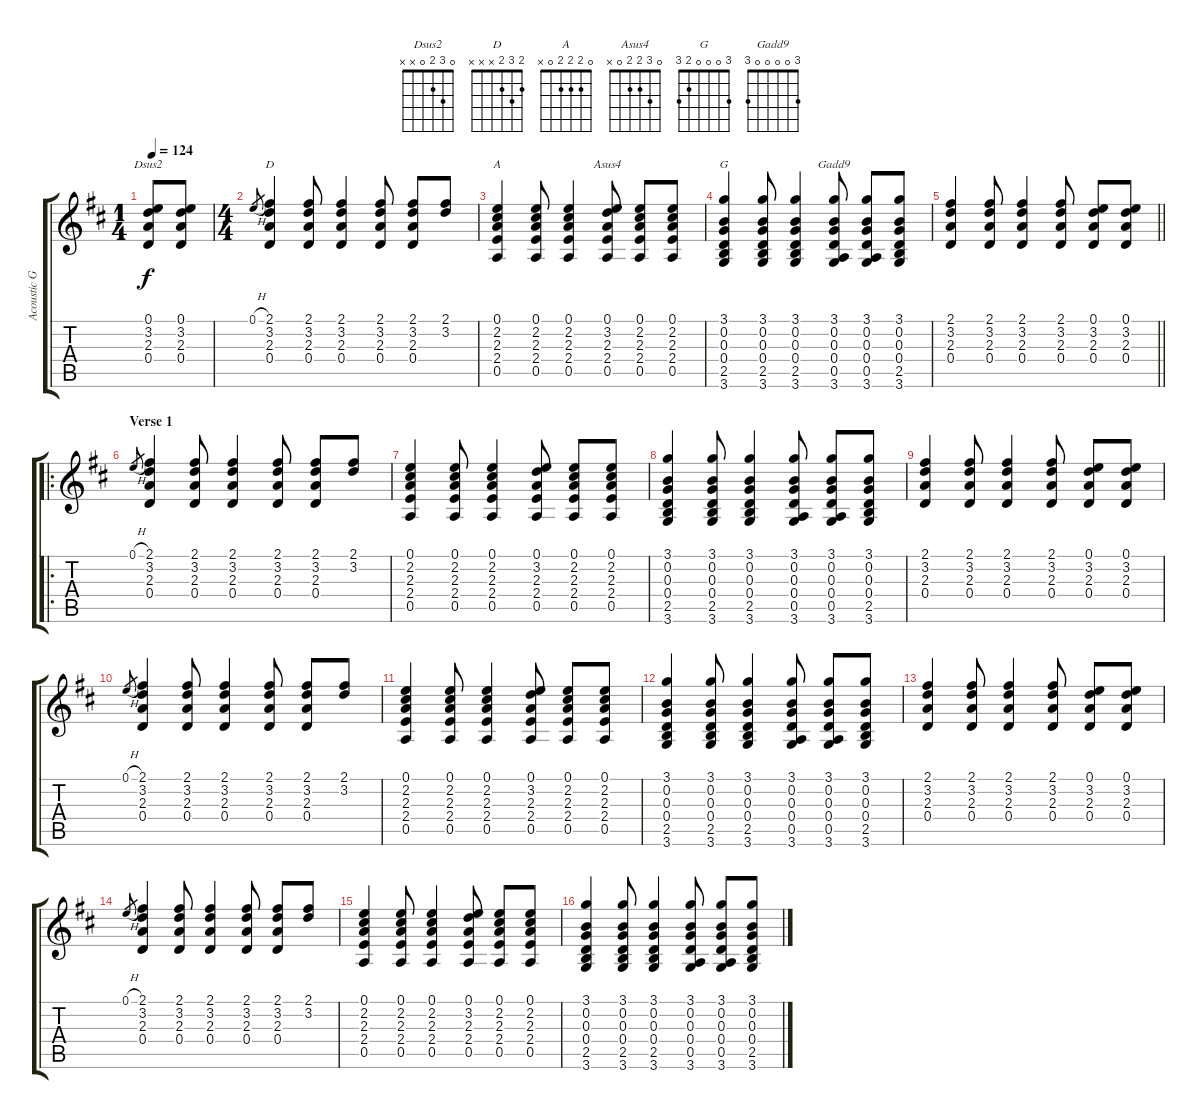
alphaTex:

\track ("Acoustic Guitar (Mick)" "Acoustic G") {instrument acousticguitarsteel}
\staff {score tabs}
\tuning (E4 B3 G3 D3 A2 E2) {hide}
\chord ("Dsus2" 0 3 2 0 x x)
\chord ("D" 2 3 2 x x x)
\chord ("A" 0 2 2 2 0 x)
\chord ("Asus4" 0 3 2 2 0 x)
\chord ("G" 3 0 0 0 2 3)
\chord ("Gadd9" 3 0 0 0 0 3)
\ts (1 4)
\tempo 124
\clef g2
\ks d
(0.1 3.2 2.3 0.4).8{ch "Dsus2" dy f instrument acousticguitarsteel} (0.1 3.2 2.3 0.4).8 |
\ts (4 4)
0.1{h}.8{gr} (2.1 3.2 2.3 0.4).4{ch "D"} (2.1 3.2 2.3 0.4).8 (2.1 3.2 2.3 0.4).4 (2.1 3.2 2.3 0.4).8 (2.1 3.2 2.3 0.4).8 (2.1 3.2).8 |
(0.1 2.2 2.3 2.4 0.5).4{ch "A"} (0.1 2.2 2.3 2.4 0.5).8 (0.1 2.2 2.3 2.4 0.5).4 (0.1 3.2 2.3 2.4 0.5).8{ch "Asus4"} (0.1 2.2 2.3 2.4 0.5).8 (0.1 2.2 2.3 2.4 0.5).8 |
(3.1 0.2 0.3 0.4 2.5 3.6).4{ch "G"} (3.1 0.2 0.3 0.4 2.5 3.6).8 (3.1 0.2 0.3 0.4 2.5 3.6).4 (3.1 0.2 0.3 0.4 0.5 3.6).8{ch "Gadd9"} (3.1 0.2 0.3 0.4 0.5 3.6).8 (3.1 0.2 0.3 0.4 2.5 3.6).8 |
\barLineRight lightlight
(2.1 3.2 2.3 0.4).4 (2.1 3.2 2.3 0.4).8 (2.1 3.2 2.3 0.4).4 (2.1 3.2 2.3 0.4).8 (0.1 3.2 2.3 0.4).8 (0.1 3.2 2.3 0.4).8 |
\ro
\section ("" "Verse 1")
0.1{h}.8{gr} (2.1 3.2 2.3 0.4).4 (2.1 3.2 2.3 0.4).8 (2.1 3.2 2.3 0.4).4 (2.1 3.2 2.3 0.4).8 (2.1 3.2 2.3 0.4).8 (2.1 3.2).8 |
(0.1 2.2 2.3 2.4 0.5).4 (0.1 2.2 2.3 2.4 0.5).8 (0.1 2.2 2.3 2.4 0.5).4 (0.1 3.2 2.3 2.4 0.5).8 (0.1 2.2 2.3 2.4 0.5).8 (0.1 2.2 2.3 2.4 0.5).8 |
(3.1 0.2 0.3 0.4 2.5 3.6).4 (3.1 0.2 0.3 0.4 2.5 3.6).8 (3.1 0.2 0.3 0.4 2.5 3.6).4 (3.1 0.2 0.3 0.4 0.5 3.6).8 (3.1 0.2 0.3 0.4 0.5 3.6).8 (3.1 0.2 0.3 0.4 2.5 3.6).8 |
(2.1 3.2 2.3 0.4).4 (2.1 3.2 2.3 0.4).8 (2.1 3.2 2.3 0.4).4 (2.1 3.2 2.3 0.4).8 (0.1 3.2 2.3 0.4).8 (0.1 3.2 2.3 0.4).8 |
0.1{h}.8{gr} (2.1 3.2 2.3 0.4).4 (2.1 3.2 2.3 0.4).8 (2.1 3.2 2.3 0.4).4 (2.1 3.2 2.3 0.4).8 (2.1 3.2 2.3 0.4).8 (2.1 3.2).8 |
(0.1 2.2 2.3 2.4 0.5).4 (0.1 2.2 2.3 2.4 0.5).8 (0.1 2.2 2.3 2.4 0.5).4 (0.1 3.2 2.3 2.4 0.5).8 (0.1 2.2 2.3 2.4 0.5).8 (0.1 2.2 2.3 2.4 0.5).8 |
(3.1 0.2 0.3 0.4 2.5 3.6).4 (3.1 0.2 0.3 0.4 2.5 3.6).8 (3.1 0.2 0.3 0.4 2.5 3.6).4 (3.1 0.2 0.3 0.4 0.5 3.6).8 (3.1 0.2 0.3 0.4 0.5 3.6).8 (3.1 0.2 0.3 0.4 2.5 3.6).8 |
(2.1 3.2 2.3 0.4).4 (2.1 3.2 2.3 0.4).8 (2.1 3.2 2.3 0.4).4 (2.1 3.2 2.3 0.4).8 (0.1 3.2 2.3 0.4).8 (0.1 3.2 2.3 0.4).8 |
0.1{h}.8{gr} (2.1 3.2 2.3 0.4).4 (2.1 3.2 2.3 0.4).8 (2.1 3.2 2.3 0.4).4 (2.1 3.2 2.3 0.4).8 (2.1 3.2 2.3 0.4).8 (2.1 3.2).8 |
(0.1 2.2 2.3 2.4 0.5).4 (0.1 2.2 2.3 2.4 0.5).8 (0.1 2.2 2.3 2.4 0.5).4 (0.1 3.2 2.3 2.4 0.5).8 (0.1 2.2 2.3 2.4 0.5).8 (0.1 2.2 2.3 2.4 0.5).8 |
(3.1 0.2 0.3 0.4 2.5 3.6).4 (3.1 0.2 0.3 0.4 2.5 3.6).8 (3.1 0.2 0.3 0.4 2.5 3.6).4 (3.1 0.2 0.3 0.4 0.5 3.6).8 (3.1 0.2 0.3 0.4 0.5 3.6).8 (3.1 0.2 0.3 0.4 2.5 3.6).8
